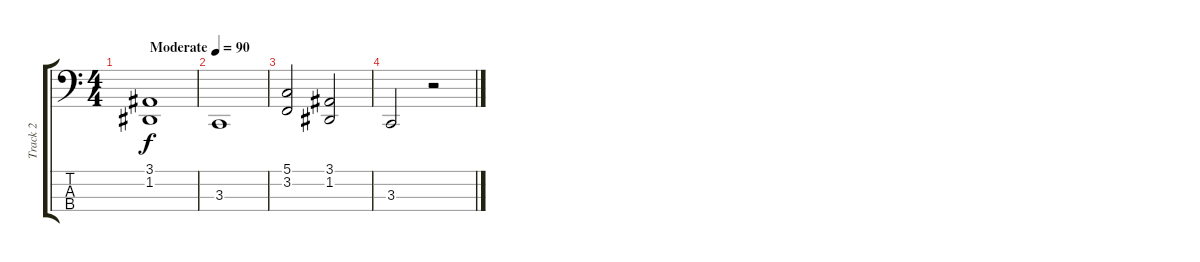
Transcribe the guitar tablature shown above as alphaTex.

\track ("Track 2" "Track 2") {instrument acousticgrandpiano}
\staff {score tabs}
\tuning (G2 D2 A1 E1) {hide}
\ts (4 4)
\tempo (90 "Moderate")
\clef f4
\ks c
(3.1 1.2).1{dy f instrument acousticgrandpiano} |
3.3.1 |
(5.1 3.2).2 (3.1 1.2).2 |
3.3.2 r.2
